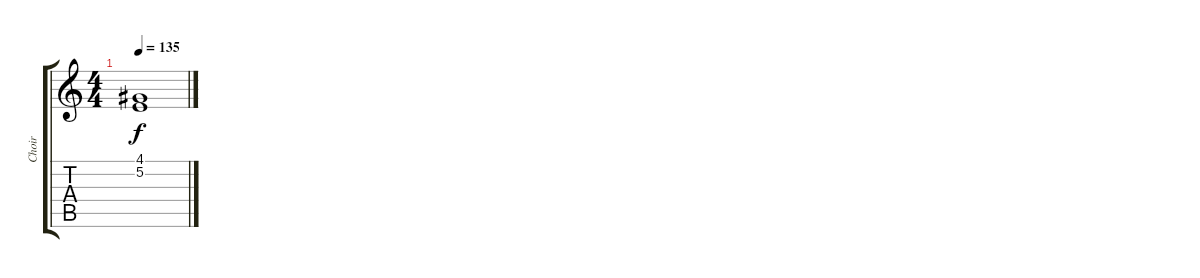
\track ("Choir" "Choir") {instrument synthstrings2}
\staff {score tabs}
\tuning (E4 B3 G3 D3 A2 E2) {hide}
\ts (4 4)
\tempo 135
\clef g2
\ks c
(4.1{t} 5.2{t}).1{dy f}
